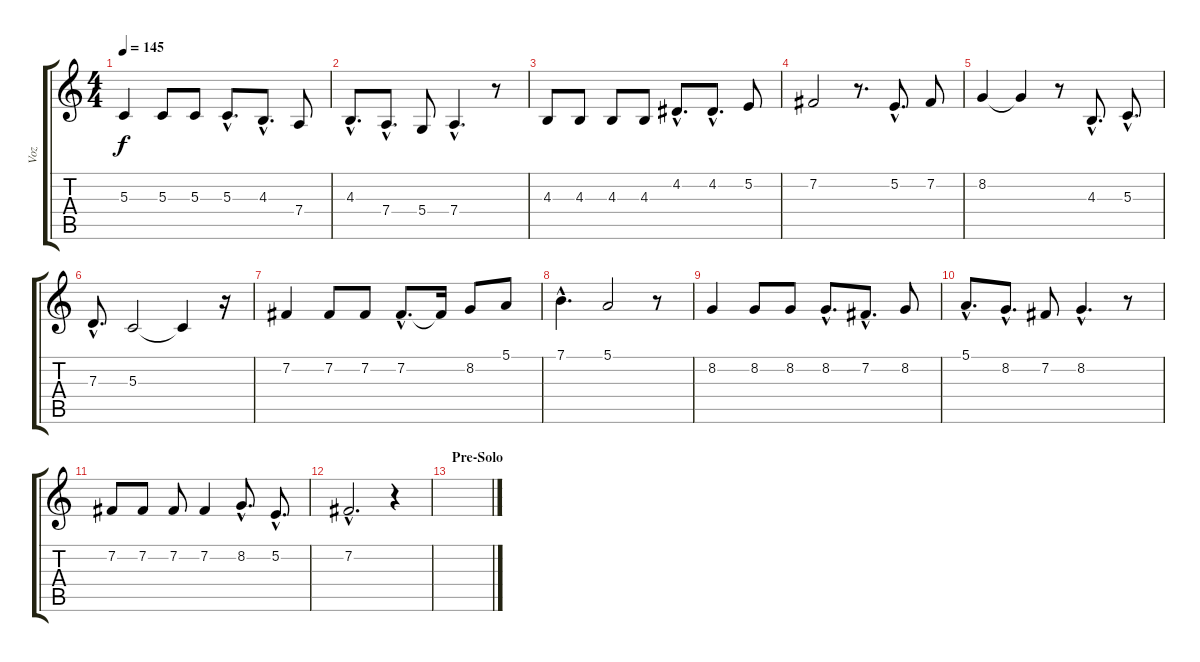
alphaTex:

\track ("Voz" "Voz") {instrument altosax}
\staff {score tabs}
\tuning (E4 B3 G3 D3 A2 E2) {hide}
\ts (4 4)
\tempo 145
\clef g2
\ks c
5.3.4{dy f} 5.3.8 5.3.8 5.3{hac}.8{d} 4.3{hac}.8{d} 7.4.8 |
4.3{hac}.8{d} 7.4{hac}.8{d} 5.4.8 7.4{hac}.4{d} r.8 |
4.3.8 4.3.8 4.3.8 4.3.8 4.2{hac}.8{d} 4.2{hac}.8{d} 5.2.8 |
7.2.2 r.8{d} 5.2{hac}.8{d} 7.2.8 |
8.2.4 8.2{t}.4 r.8 4.3{hac}.8{d} 5.3{hac}.8{d} |
7.3{hac}.8{d} 5.3.2 5.3{t}.4 r.16 |
7.2.4 7.2.8 7.2.8 7.2{hac}.8{d} 7.2{t}.16 8.2.8 5.1.8 |
7.1{hac}.4{d} 5.1.2 r.8 |
8.2.4 8.2.8 8.2.8 8.2{hac}.8{d} 7.2{hac}.8{d} 8.2.8 |
5.1{hac}.8{d} 8.2{hac}.8{d} 7.2.8 8.2{hac}.4{d} r.8 |
7.2.8 7.2.8 7.2.8 7.2.4 8.2{hac}.8{d} 5.2{hac}.8{d} |
7.2{hac}.2{d} r.4 |
\section ("" "Pre-Solo")
